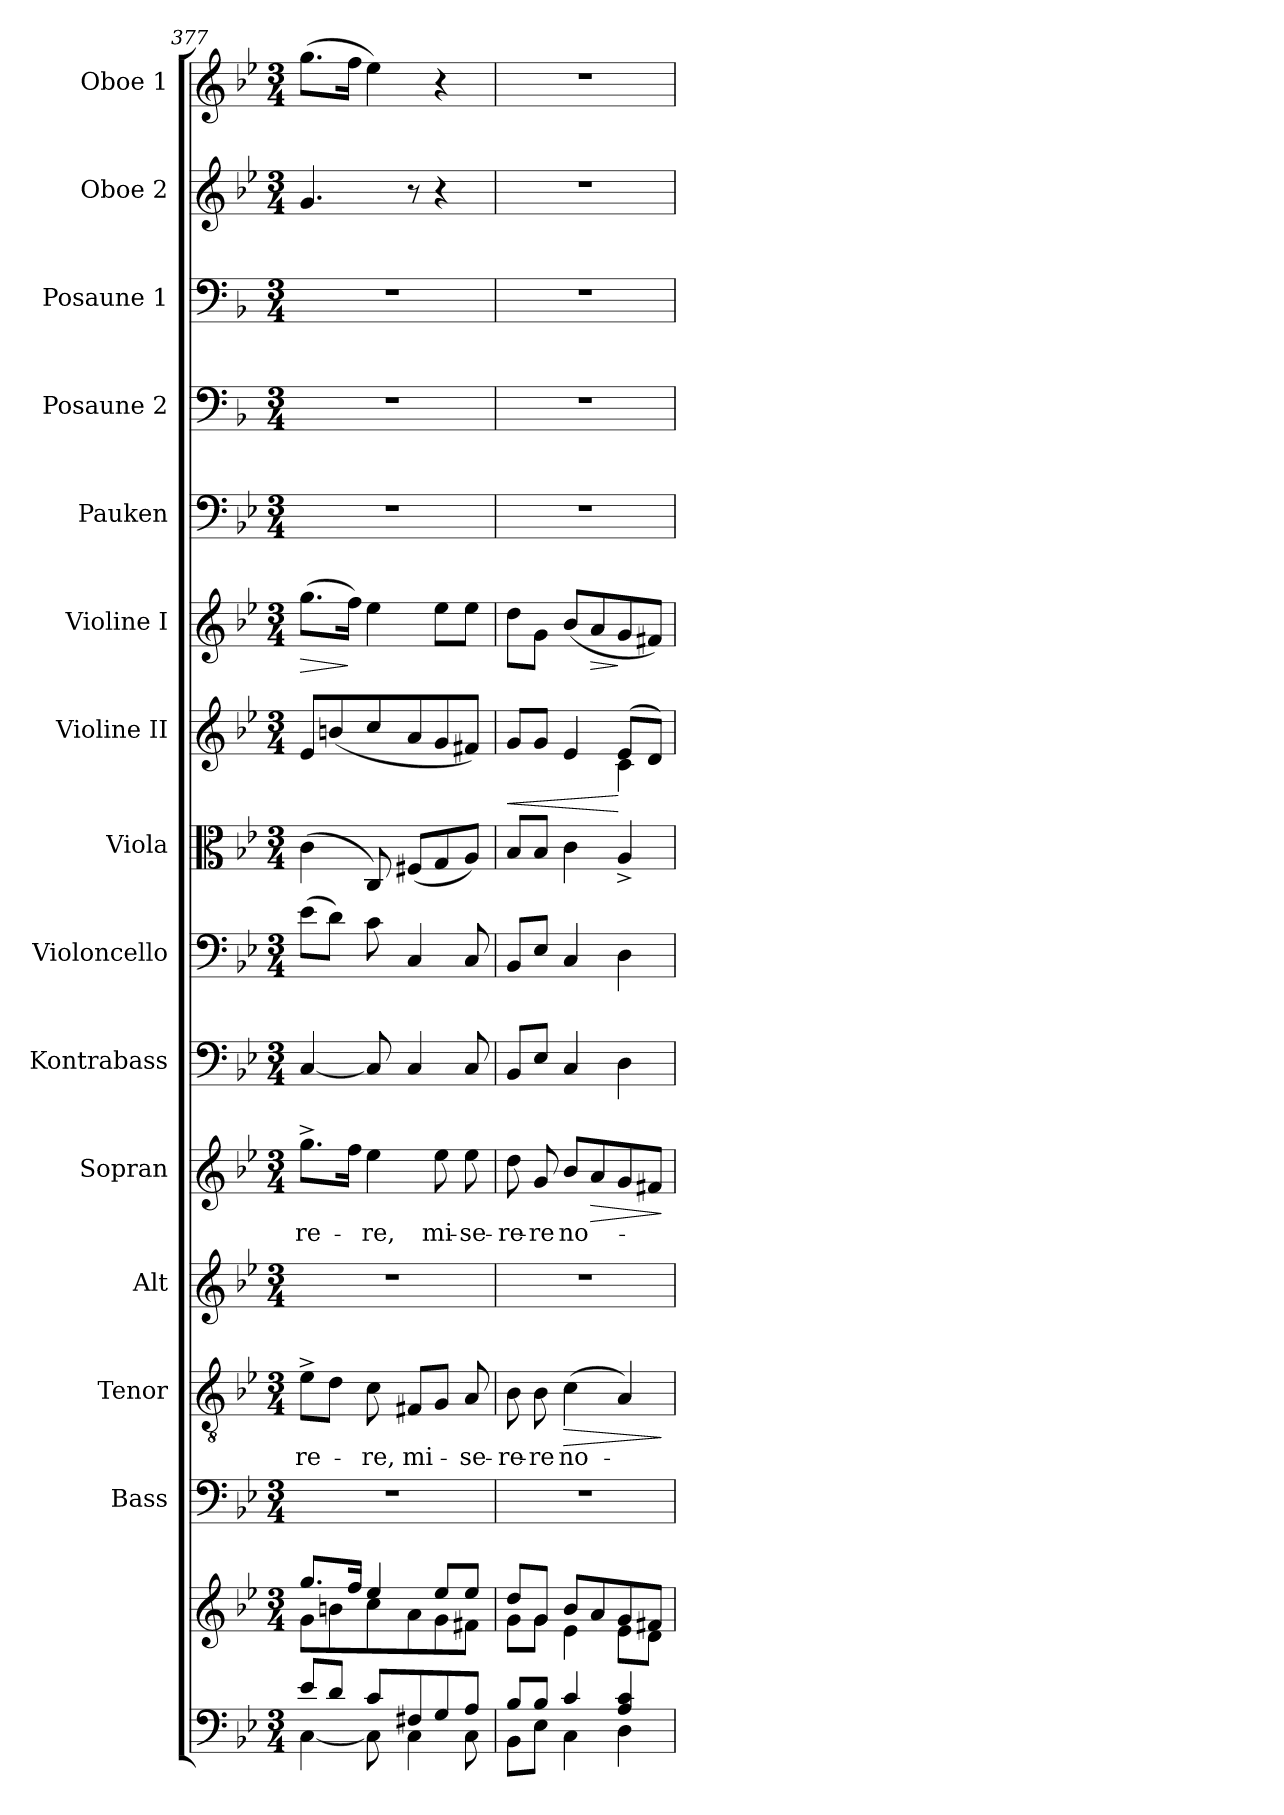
**kern	**kern	**kern	**kern	**text	**dynam	**kern	**kern	**text	**dynam	**kern	**kern	**kern	**kern	**dynam	**kern	**dynam	**kern	**kern	**kern	**kern	**kern
*part15	*part15	*part14	*part13	*part13	*part13	*part12	*part11	*part11	*part11	*part10	*part9	*part8	*part7	*part7	*part6	*part6	*part5	*part4	*part3	*part2	*part1
*staff16	*staff15	*staff14	*staff13	*staff13	*staff13	*staff12	*staff11	*staff11	*staff11	*staff10	*staff9	*staff8	*staff7	*staff7	*staff6	*staff6	*staff5	*staff4	*staff3	*staff2	*staff1
*	*	*I"Bass	*I"Tenor	*	*	*I"Alt	*I"Sopran	*	*	*I"Kontrabass	*I"Violoncello	*I"Viola	*I"Violine II	*	*I"Violine I	*	*I"Pauken	*I"Posaune 2	*I"Posaune 1	*I"Oboe 2	*I"Oboe 1
*	*	*I'B.	*I'T.	*	*	*I'A.	*I'S.	*	*	*I'Kb.	*I'Vc.	*I'Vla.	*I'Vl. II	*	*I'Vl. I	*	*I'Pk.	*I'Pos. 2	*I'Pos. 1	*I'Ob. 2	*I'Ob. 1
*clefF4	*clefG2	*clefF4	*clefGv2	*	*	*clefG2	*clefG2	*	*	*clefF4	*clefF4	*clefC3	*clefG2	*	*clefG2	*	*clefF4	*clefF4	*clefF4	*clefG2	*clefG2
*	*	*	*	*	*	*	*	*	*	*ITrd7c12	*	*	*	*	*	*	*	*ITrd4c7	*ITrd4c7	*	*
*k[b-e-]	*k[b-e-]	*k[b-e-]	*k[b-e-]	*	*	*k[b-e-]	*k[b-e-]	*	*	*k[b-e-]	*k[b-e-]	*k[b-e-]	*k[b-e-]	*	*k[b-e-]	*	*k[b-e-]	*k[b-e-]	*k[b-e-]	*k[b-e-]	*k[b-e-]
*B-:	*B-:	*B-:	*B-:	*	*	*B-:	*B-:	*	*	*B-:	*B-:	*B-:	*B-:	*	*B-:	*	*B-:	*B-:	*B-:	*B-:	*B-:
*M3/4	*M3/4	*M3/4	*M3/4	*	*	*M3/4	*M3/4	*	*	*M3/4	*M3/4	*M3/4	*M3/4	*	*M3/4	*	*M3/4	*M3/4	*M3/4	*M3/4	*M3/4
=377	=377	=377	=377	=377	=377	=377	=377	=377	=377	=377	=377	=377	=377	=377	=377	=377	=377	=377	=377	=377	=377
*^	*^	*	*	*	*	*	*	*	*	*	*	*	*	*	*	*	*	*	*	*	*
!	!	!	!	!	!	!LO:LY:b	!	!	!	!LO:LY:b	!	!	!	!	!	!	!	!LO:HP:b	!	!	!	!	!
8e-/L	[<4C\	8.gg/L	8g\L	2.r	8e-^>\L	-re-	.	2.r	8.gg^>\L	-re-	.	[4CC/	(>8e-\L	(>4c\	8e-/L	.	(>8.gg\L	>	2.r	2.r	2.r	4.g/	(>8.gg\L
8d/J	.	.	8bn\	.	8d\J	.	.	.	.	.	.	.	8d\J)	.	(<8bn/	.	.	.	.	.	.	.	.
.	.	16ff/Jk	.	.	.	.	.	.	16ff\Jk	.	.	.	.	.	.	.	16ff\Jk)	]	.	.	.	.	16ff\Jk
!	!	!	!	!	!	!LO:LY:b	!	!	!	!LO:LY:b	!	!	!	!	!	!	!	!	!	!	!	!	!
8c/L	8C\]	4ee-/	8cc\	.	8c\	-re,	.	.	4ee-\	-re,	.	8CC/]	8c\	8C/)	8cc/	.	4ee-\	.	.	.	.	.	4ee-\)
!	!	!	!	!	!	!LO:LY:b	!	!	!	!	!	!	!	!	!	!	!	!	!	!	!	!	!
8F#X/	4C\	.	8a\	.	8F#X/L	mi-	.	.	.	.	.	4CC/	4C/	(<8F#X/L	8a/	.	.	.	.	.	.	8r	.
!	!	!	!	!	!	!	!	!	!	!LO:LY:b	!	!	!	!	!	!	!	!	!	!	!	!	!
8G/	.	8ee-/L	8g\	.	8G/J	.	.	.	8ee-\	mi-	.	.	.	8G/	8g/	.	8ee-\L	.	.	.	.	4r	4r
!	!	!	!	!	!	!LO:LY:b	!	!	!	!LO:LY:b	!	!	!	!	!	!	!	!	!	!	!	!	!
8A/J	8C\	8ee-/J	8f#X\J	.	8A/	-se-	.	.	8ee-\	-se-	.	8CC/	8C/	8A/J)	8f#X/J)	.	8ee-\J	.	.	.	.	.	.
!!LO:PB:g=z
=378	=378	=378	=378	=378	=378	=378	=378	=378	=378	=378	=378	=378	=378	=378	=378	=378	=378	=378	=378	=378	=378	=378	=378
!	!	!	!	!	!	!LO:LY:b	!	!	!	!LO:LY:b	!	!	!	!	!	!LO:HP:b	!	!	!	!	!	!	!
*	*	*	*	*	*	*	*	*	*	*	*	*	*	*	*^	*	*	*	*	*	*	*	*
8B-/L	8BB-\L	8dd/L	8g\L	2.r	8B-\	-re-	.	2.r	8dd\	-re-	.	8BBB-/L	8BB-/L	8B-/L	8g/L	2ryy	<	8dd\L	.	2.r	2.r	2.r	2.r	2.r
!	!	!	!	!	!	!LO:LY:b	!	!	!	!LO:LY:b	!	!	!	!	!	!	!	!	!	!	!	!	!	!
8B-/J	8E-\J	8g/J	8g\J	.	8B-\	-re	.	.	8g/	-re	.	8EE-/J	8E-/J	8B-/J	8g/J	.	.	8g\J	.	.	.	.	.	.
!	!	!	!	!	!	!LO:LY:b	!LO:HP:b	!	!	!LO:LY:b	!	!	!	!	!	!	!	!	!	!	!	!	!	!
4c/	4C\	8b-/L	4e-\	.	(>4c\	no-	>	.	8b-/L	no-	.	4CC/	4C/	4c\	4e-/	.	.	(<8b-/L	.	.	.	.	.	.
!	!	!	!	!	!	!	!	!	!	!	!LO:HP:b	!	!	!	!	!	!	!	!LO:HP:b	!	!	!	!	!
.	.	8a/	.	.	.	.	.	.	8a/	.	>	.	.	.	.	.	.	8a/	>	.	.	.	.	.
4A/ 4c/	4D\	8g/	8e-\L	.	4A/)	.	.	.	8g/	.	.	4DD\	4D\	4A^</	(>8e-/L	4c\	[	8g/	]	.	.	.	.	.
.	.	8f#X/J	8d\J	.	.	.	.	.	8f#X/J	.	.	.	.	.	8d/J)	.	.	8f#X/J)	.	.	.	.	.	.
*v	*v	*	*	*	*	*	*	*	*	*	*	*	*	*	*v	*v	*	*	*	*	*	*	*	*
*	*v	*v	*	*	*	*	*	*	*	*	*	*	*	*	*	*	*	*	*	*	*	*
.	.	.	.	.	]	.	.	.	]	.	.	.	.	.	.	.	.	.	.	.	.
=	=	=	=	=	=	=	=	=	=	=	=	=	=	=	=	=	=	=	=	=	=
*-	*-	*-	*-	*-	*-	*-	*-	*-	*-	*-	*-	*-	*-	*-	*-	*-	*-	*-	*-	*-	*-
